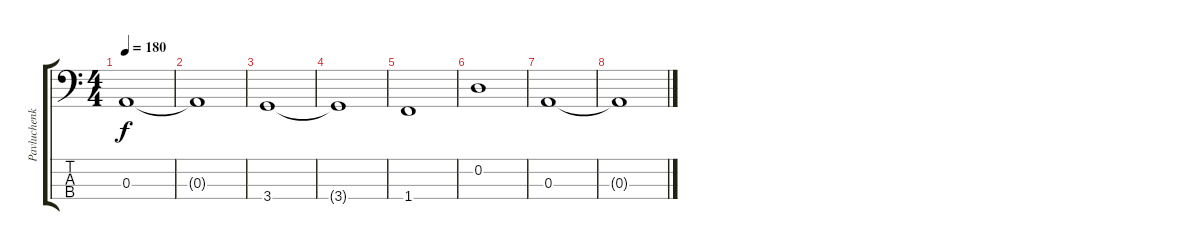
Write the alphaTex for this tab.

\track ("Pavluchenkoff Tyoma" "Pavluchenk") {instrument electricbassfinger}
\staff {score tabs}
\tuning (G2 D2 A1 E1) {hide}
\ts (4 4)
\tempo 180
\clef f4
\ks c
0.3.1{dy f} |
0.3{t}.1 |
3.4.1 |
3.4{t}.1 |
1.4.1 |
0.2.1 |
0.3.1 |
0.3{t}.1
